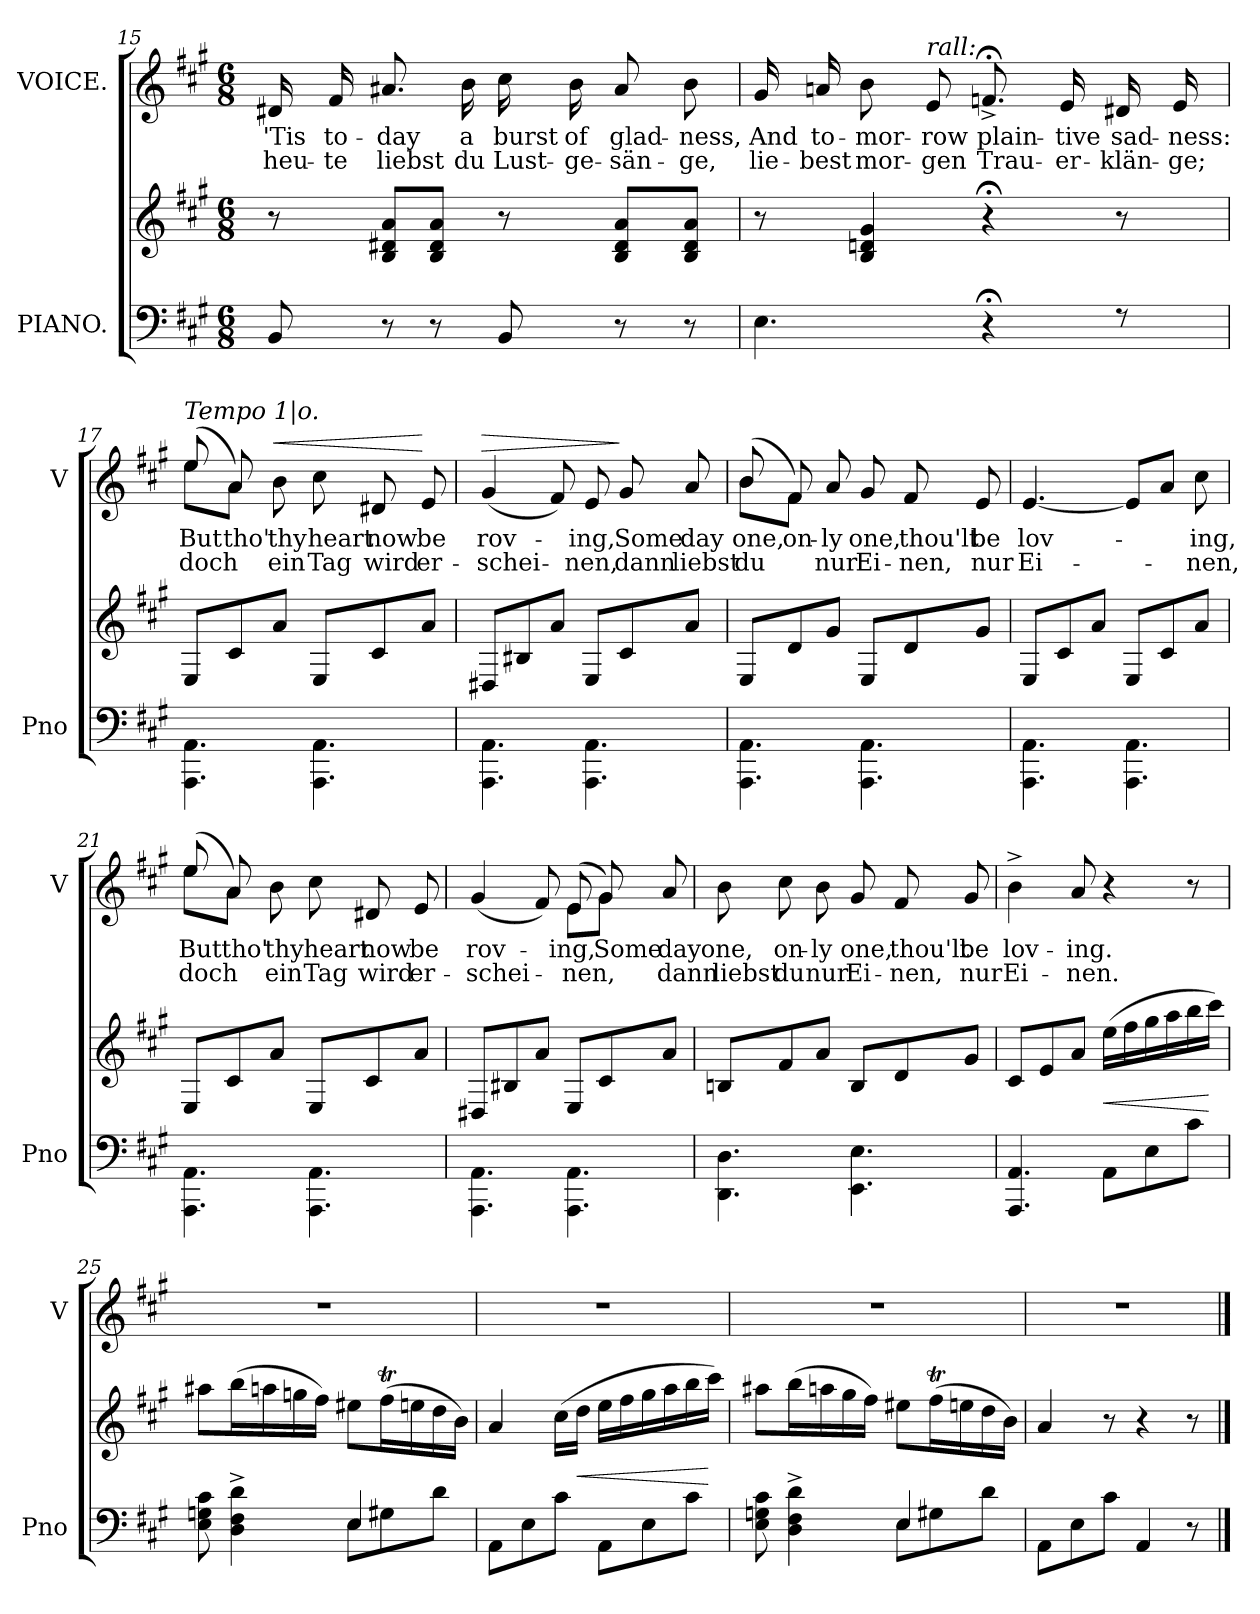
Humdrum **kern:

**kern	**kern	**dynam	**kern	**text	**text	**dynam
*part2	*part2	*part2	*part1	*part1	*part1	*part1
*staff3	*staff2	*staff2/3	*staff1	*staff1	*staff1	*staff1
*I"PIANO.	*	*	*I"VOICE.	*	*	*
*I'Pno	*	*	*I'V	*	*	*
*clefF4	*clefG2	*	*clefG2	*	*	*
*k[f#c#g#]	*k[f#c#g#]	*	*k[f#c#g#]	*	*	*
*A:	*A:	*	*A:	*	*	*
*M6/8	*M6/8	*	*M6/8	*	*	*
=15	=15	=15	=15	=15	=15	=15
8BB	8r	.	16d#X	'Tis	heu-	.
.	.	.	16f#	to-	-te	.
8r	8B 8d#X 8aL	.	8.a#X	-day	liebst	.
8r	8B 8d# 8aJ	.	.	.	.	.
.	.	.	16b	a	du	.
8BB	8r	.	16cc#	burst	Lust-	.
.	.	.	16b	of	-ge-	.
8r	8B 8d# 8aL	.	8a#	glad-	-sän-	.
8r	8B 8d# 8aJ	.	8b	-ness,	-ge,	.
=16	=16	=16	=16	=16	=16	=16
4.E	8r	.	16g#	And	lie-	.
.	.	.	16an	to-	-best	.
.	4B 4dn 4g#	.	8b	-mor-	mor-	.
!	!	!	!LO:TX:a:i:t=rall&colon;	!	!	!
.	.	.	8e	-row	-gen	.
4r;<	4r;<	.	8.fn;<^<	plain-	Trau-	.
.	.	.	16e	-tive	-er-	.
8rF	8r	.	16d#X	sad-	-klän-	.
.	.	.	16e	-ness:	-ge;	.
=17	=17	=17	=17	=17	=17	=17
*	*	*	*^	*	*	*
!	!	!	!LO:TX:a:i:t=Tempo 1|o.	!	!	!	!
4.AAA\ 4.AA\	8E/L	.	(<8ee	8eeL	But	doch	.
.	8c#	.	8a)	8aJ	tho'	.	.
!	!	!	!	!	!	!	!LO:HP:a
.	8aJ	.	8b	2ryy	thy	ein	<
4.AAA\ 4.AA\	8E/L	.	8cc#	.	heart	Tag	.
.	8c#	.	8d#X	.	now	wird	.
.	8aJ	.	8e	.	be	er-	[
*	*	*	*v	*v	*	*	*
=18	=18	=18	=18	=18	=18	=18
!	!	!	!	!	!	!LO:HP:a
4.AAA\ 4.AA\	8D#XL	.	(<4g#	rov-	-schei-	>
.	8B#X	.	.	.	.	.
.	8aJ	.	8f#)	.	.	.
4.AAA\ 4.AA\	8E/L	.	8e	-ing,	-nen,	.
.	8c#	.	8g#	Some	dann	]
.	8aJ	.	8a	day	liebst	.
=19	=19	=19	=19	=19	=19	=19
*	*	*	*^	*	*	*
4.AAA\ 4.AA\	8E/L	.	(<8b	8bL	one,	du	.
.	8d	.	8f#)	8f#J	on-	.	.
.	8g#J	.	8a	2ryy	-ly	nur	.
4.AAA\ 4.AA\	8E/L	.	8g#	.	one,	Ei-	.
.	8d	.	8f#	.	thou'lt	-nen,	.
.	8g#J	.	8e	.	be	nur	.
*	*	*	*v	*v	*	*	*
=20	=20	=20	=20	=20	=20	=20
4.AAA\ 4.AA\	8E/L	.	[4.e	lov-	Ei-	.
.	8c#	.	.	.	.	.
.	8aJ	.	.	.	.	.
4.AAA\ 4.AA\	8E/L	.	8eL]	.	.	.
.	8c#	.	8aJ	.	.	.
.	8aJ	.	8cc#	-ing,	-nen,	.
=21	=21	=21	=21	=21	=21	=21
*	*	*	*^	*	*	*
4.AAA\ 4.AA\	8E/L	.	(<8ee	8eeL	But	doch	.
.	8c#	.	8a)	8aJ	tho'	.	.
.	8aJ	.	8b	2ryy	thy	ein	.
4.AAA\ 4.AA\	8E/L	.	8cc#	.	heart	Tag	.
.	8c#	.	8d#X	.	now	wird	.
.	8aJ	.	8e	.	be	er-	.
=22	=22	=22	=22	=22	=22	=22	=22
4.AAA\ 4.AA\	8D#XL	.	(<4g#	4.ryy	rov-	-schei-	.
.	8B#X	.	.	.	.	.	.
.	8aJ	.	8f#)	.	.	.	.
4.AAA\ 4.AA\	8E/L	.	(<8e	8eL	-ing,	-nen,	.
.	8c#	.	8g#)	8g#J	Some	.	.
.	8aJ	.	8a	8ryy	day	dann	.
*	*	*	*v	*v	*	*	*
=23	=23	=23	=23	=23	=23	=23
4.DD\ 4.D\	8BnL	.	8b	one,	liebst	.
.	8f#	.	8cc#	on-	du	.
.	8aJ	.	8b	-ly	nur	.
4.EE\ 4.E\	8BL	.	8g#	one,	Ei-	.
.	8d	.	8f#	thou'lt	-nen,	.
.	8g#J	.	8g#	be	nur	.
=24	=24	=24	=24	=24	=24	=24
4.AAA/ 4.AA/	8c#L	.	4b^>\	lov-	Ei-	.
.	8e	.	.	.	.	.
.	8aJ	.	8a	-ing.	-nen.	.
8AAL	(>16eeLL	<	4r	.	.	.
.	16ff#	.	.	.	.	.
8E	16gg#	.	.	.	.	.
.	16aa	.	.	.	.	.
8c#J	16bb	.	8r	.	.	.
.	16ccc#JJ)	[	.	.	.	.
=25	=25	=25	=25	=25	=25	=25
*^	*	*	*	*	*	*
4.ryy	8E 8Gn 8c#	8aa#XL	.	2.rdd	.	.	.
.	4D^> 4F#^> 4d^>	(>16bbL	.	.	.	.	.
.	.	16aan	.	.	.	.	.
.	.	16ggn	.	.	.	.	.
.	.	16ff#JJ)	.	.	.	.	.
4E	8EL	8ee#XL	.	.	.	.	.
.	8G#X	(>16ff#tL	.	.	.	.	.
.	.	16een	.	.	.	.	.
8ryy	8dJ	16dd	.	.	.	.	.
.	.	16bJJ)	.	.	.	.	.
*v	*v	*	*	*	*	*	*
=26	=26	=26	=26	=26	=26	=26
8AAL	4a	.	2.rdd	.	.	.
8E	.	.	.	.	.	.
8c#J	(>16cc#LL	.	.	.	.	.
.	16ddJJ	<	.	.	.	.
8AAL	16eeLL	.	.	.	.	.
.	16ff#	.	.	.	.	.
8E	16gg#	.	.	.	.	.
.	16aa	.	.	.	.	.
8c#J	16bb	.	.	.	.	.
.	16ccc#JJ)	[	.	.	.	.
=27	=27	=27	=27	=27	=27	=27
*^	*	*	*	*	*	*
4.rgyy	8E 8Gn 8c#	8aa#XL	.	2.rdd	.	.	.
.	4D^> 4F#^> 4d^>	(>16bbL	.	.	.	.	.
.	.	16aan	.	.	.	.	.
.	.	16gg#	.	.	.	.	.
.	.	16ff#JJ)	.	.	.	.	.
4E	8EL	8ee#XL	.	.	.	.	.
.	8G#X	(>16ff#TL	.	.	.	.	.
.	.	16een	.	.	.	.	.
8ryy	8dJ	16dd	.	.	.	.	.
.	.	16bJJ)	.	.	.	.	.
*v	*v	*	*	*	*	*	*
=28	=28	=28	=28	=28	=28	=28
8AAL	4a	.	2.rdd	.	.	.
8E	.	.	.	.	.	.
8c#J	8r	.	.	.	.	.
4AA	4r	.	.	.	.	.
8r	8r	.	.	.	.	.
==	==	==	==	==	==	==
*-	*-	*-	*-	*-	*-	*-
